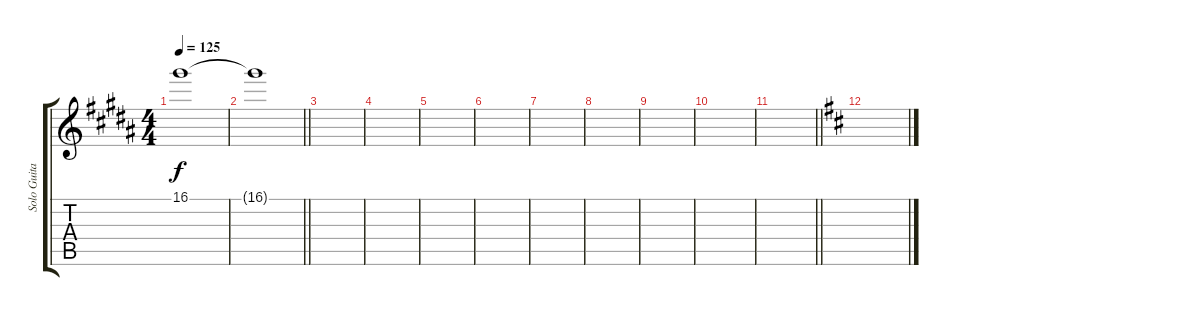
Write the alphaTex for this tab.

\track ("Solo Guitar" "Solo Guita") {instrument distortionguitar}
\staff {score tabs}
\tuning (E4 B3 G3 D3 A2 E2) {hide}
\ts (4 4)
\tempo 125
\clef g2
\ks b
16.1.1{dy f} |
\barLineRight lightlight
16.1{t}.1 |
|
|
|
|
|
|
|
|
\barLineRight lightlight
|
\ks d
